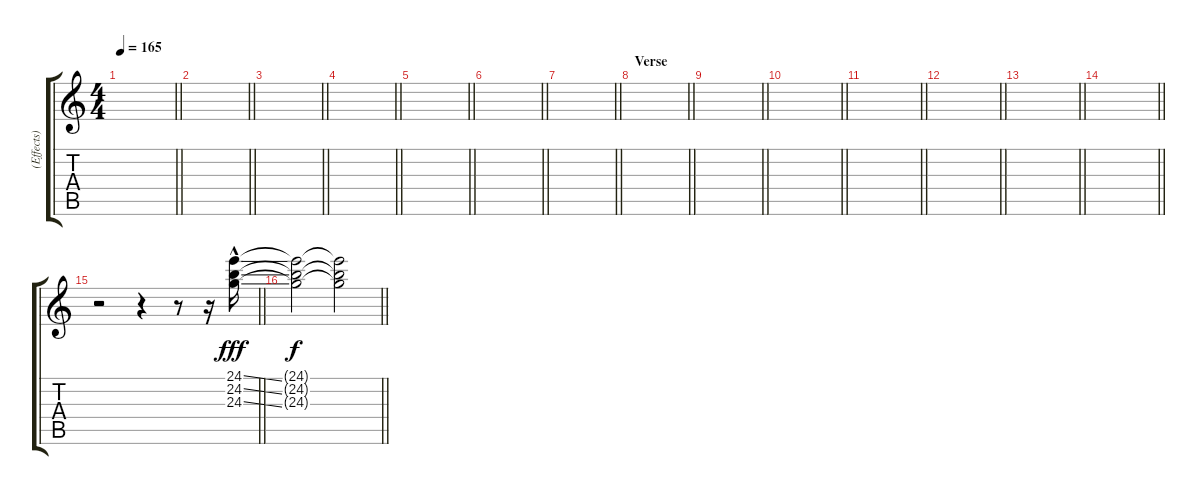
\track ("(Effects)" "(Effects)") {instrument applause}
\staff {score tabs}
\tuning (E4 B3 G3 D3 A2 E2) {hide}
\ts (4 4)
\tempo 165
\clef g2
\barLineRight lightlight
\ks c
|
\barLineRight lightlight
|
\barLineRight lightlight
|
\barLineRight lightlight
|
\barLineRight lightlight
|
\barLineRight lightlight
|
\barLineRight lightlight
|
\section ("" "Verse")
\barLineRight lightlight
|
\barLineRight lightlight
|
\barLineRight lightlight
|
\barLineRight lightlight
|
\barLineRight lightlight
|
\barLineRight lightlight
|
\barLineRight lightlight
|
\barLineRight lightlight
r.2 r.4 r.8 r.16 (24.1{ss hac} 24.2{ss hac} 24.3{ss hac}).16{dy fff volume 16} |
\barLineRight lightlight
(24.1{t} 24.2{t} 24.3{t}).2{dy f volume 3} (24.1{t} 24.2{t} 24.3{t}).2
